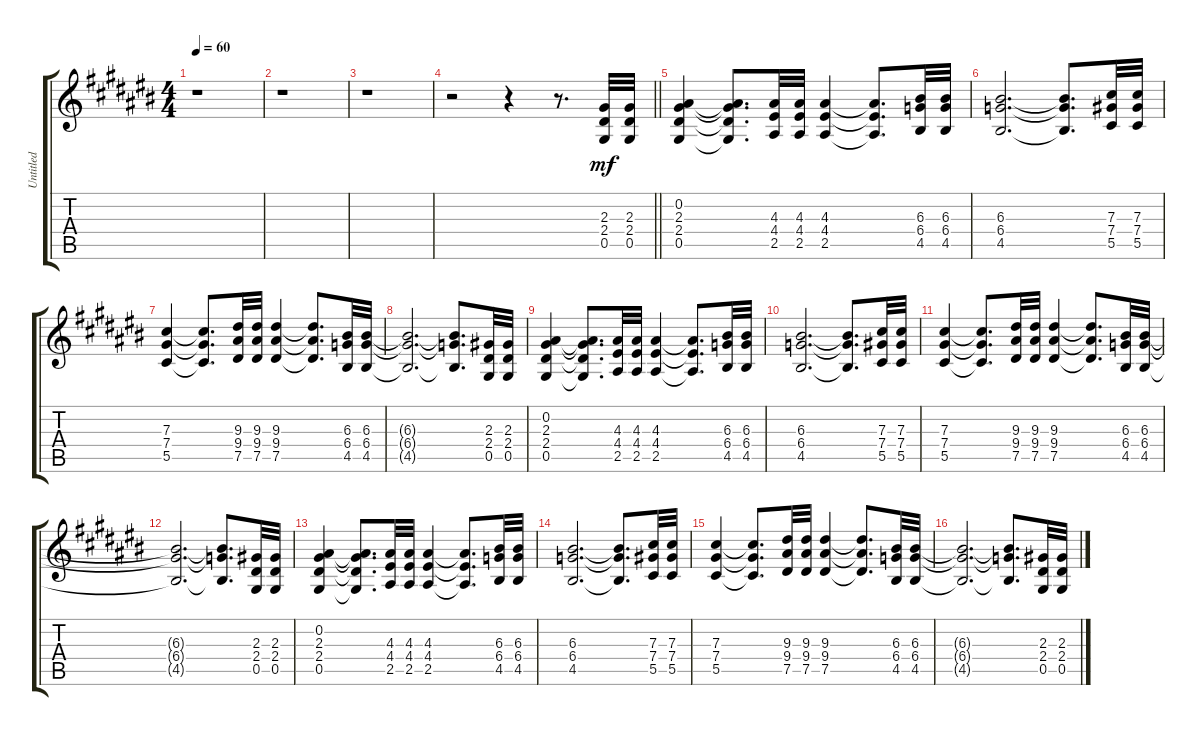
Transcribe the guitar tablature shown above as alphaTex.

\track ("Untitled" "Untitled") {instrument distortionguitar}
\staff {score tabs}
\tuning (Eb4 Bb3 Gb3 Db3 Ab2 Eb2) {hide}
\ts (4 4)
\tempo 60
\clef g2
\ks c#
r.1{dy mf} |
\ks a#minor
r.1 |
\ks c#
r.1 |
\barLineRight lightlight
\ks a#minor
r.2 r.4 r.8{d} (2.3 2.4 0.5).32 (2.3 2.4 0.5).32 |
\ks c#
(0.2 2.3 2.4 0.5).4 (0.2{t} 2.3{t} 2.4{t} 0.5{t}).8{d} (4.3 4.4 2.5).32 (4.3 4.4 2.5).32 (4.3 4.4 2.5).4 (4.3{t} 4.4{t} 2.5{t}).8{d} (6.3 6.4 4.5).32 (6.3 6.4 4.5).32 |
\ks a#minor
(6.3 6.4 4.5).2{d} (6.3{t} 6.4{t} 4.5{t}).8{d} (7.3 7.4 5.5).32 (7.3 7.4 5.5).32 |
\ks c#
(7.3 7.4 5.5).4 (7.3{t} 7.4{t} 5.5{t}).8{d} (9.3 9.4 7.5).32 (9.3 9.4 7.5).32 (9.3 9.4 7.5).4 (9.3{t} 9.4{t} 7.5{t}).8{d} (6.3 6.4 4.5).32 (6.3 6.4 4.5).32 |
\ks a#minor
(6.3{t} 6.4{t} 4.5{t}).2{d} (6.3{t} 6.4{t} 4.5{t}).8{d} (2.3 2.4 0.5).32 (2.3 2.4 0.5).32 |
\ks c#
(0.2 2.3 2.4 0.5).4 (0.2{t} 2.3{t} 2.4{t} 0.5{t}).8{d} (4.3 4.4 2.5).32 (4.3 4.4 2.5).32 (4.3 4.4 2.5).4 (4.3{t} 4.4{t} 2.5{t}).8{d} (6.3 6.4 4.5).32 (6.3 6.4 4.5).32 |
\ks a#minor
(6.3 6.4 4.5).2{d} (6.3{t} 6.4{t} 4.5{t}).8{d} (7.3 7.4 5.5).32 (7.3 7.4 5.5).32 |
\ks c#
(7.3 7.4 5.5).4 (7.3{t} 7.4{t} 5.5{t}).8{d} (9.3 9.4 7.5).32 (9.3 9.4 7.5).32 (9.3 9.4 7.5).4 (9.3{t} 9.4{t} 7.5{t}).8{d} (6.3 6.4 4.5).32 (6.3 6.4 4.5).32 |
\ks a#minor
(6.3{t} 6.4{t} 4.5{t}).2{d} (6.3{t} 6.4{t} 4.5{t}).8{d} (2.3 2.4 0.5).32 (2.3 2.4 0.5).32 |
\ks c#
(0.2 2.3 2.4 0.5).4 (0.2{t} 2.3{t} 2.4{t} 0.5{t}).8{d} (4.3 4.4 2.5).32 (4.3 4.4 2.5).32 (4.3 4.4 2.5).4 (4.3{t} 4.4{t} 2.5{t}).8{d} (6.3 6.4 4.5).32 (6.3 6.4 4.5).32 |
\ks a#minor
(6.3 6.4 4.5).2{d} (6.3{t} 6.4{t} 4.5{t}).8{d} (7.3 7.4 5.5).32 (7.3 7.4 5.5).32 |
\ks c#
(7.3 7.4 5.5).4 (7.3{t} 7.4{t} 5.5{t}).8{d} (9.3 9.4 7.5).32 (9.3 9.4 7.5).32 (9.3 9.4 7.5).4 (9.3{t} 9.4{t} 7.5{t}).8{d} (6.3 6.4 4.5).32 (6.3 6.4 4.5).32 |
\ks a#minor
(6.3{t} 6.4{t} 4.5{t}).2{d} (6.3{t} 6.4{t} 4.5{t}).8{d} (2.3 2.4 0.5).32 (2.3 2.4 0.5).32
